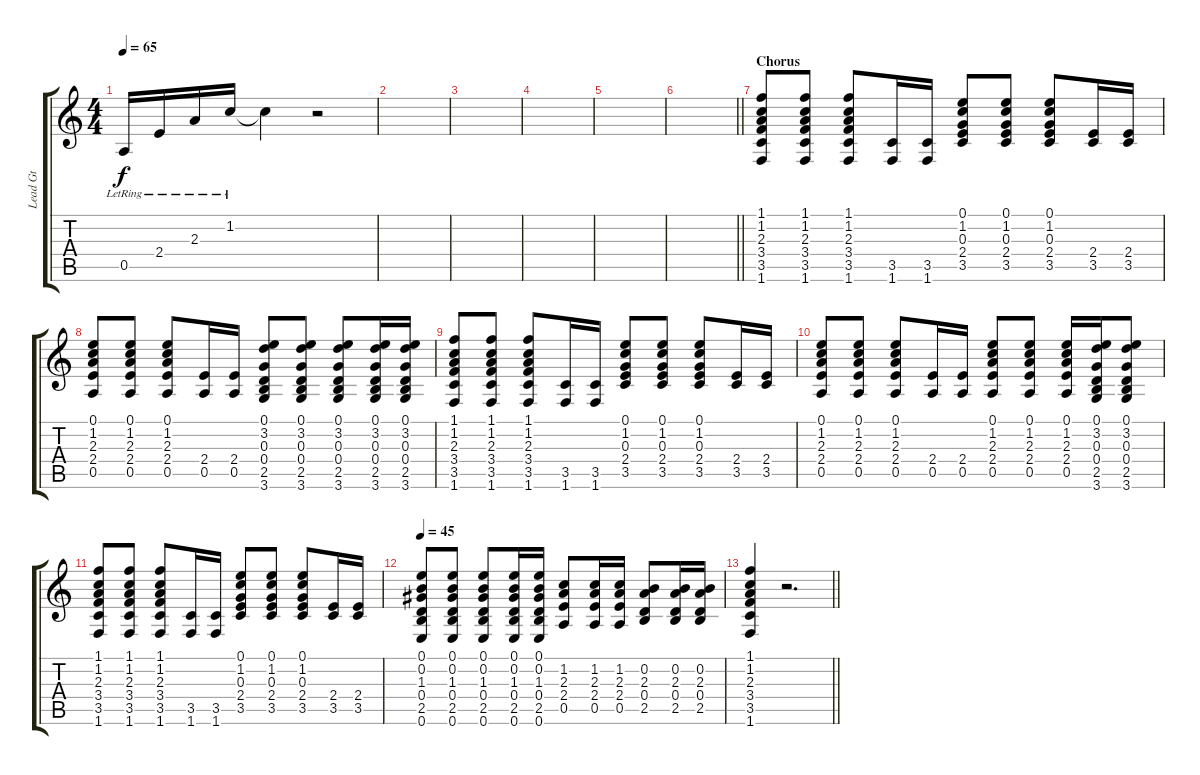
\track ("Lead Gt" "Lead Gt") {instrument acousticguitarsteel}
\staff {score tabs}
\tuning (E4 B3 G3 D3 A2 E2) {hide}
\ts (4 4)
\tempo 65
\clef g2
\ks c
0.5{lr}.16{dy f} 2.4{lr}.16 2.3{lr}.16 1.2{lr}.16 1.2{t}.4 r.2 |
|
|
|
|
\barLineRight lightlight
|
\section ("" "Chorus")
(1.1 1.2 2.3 3.4 3.5 1.6).8 (1.1 1.2 2.3 3.4 3.5 1.6).8 (1.1 1.2 2.3 3.4 3.5 1.6).8 (3.5 1.6).16 (3.5 1.6).16 (0.1 1.2 0.3 2.4 3.5).8 (0.1 1.2 0.3 2.4 3.5).8 (0.1 1.2 0.3 2.4 3.5).8 (2.4 3.5).16 (2.4 3.5).16 |
(0.1 1.2 2.3 2.4 0.5).8 (0.1 1.2 2.3 2.4 0.5).8 (0.1 1.2 2.3 2.4 0.5).8 (2.4 0.5).16 (2.4 0.5).16 (0.1 3.2 0.3 0.4 2.5 3.6).8 (0.1 3.2 0.3 0.4 2.5 3.6).8 (0.1 3.2 0.3 0.4 2.5 3.6).8 (0.1 3.2 0.3 0.4 2.5 3.6).16 (0.1 3.2 0.3 0.4 2.5 3.6).16 |
(1.1 1.2 2.3 3.4 3.5 1.6).8 (1.1 1.2 2.3 3.4 3.5 1.6).8 (1.1 1.2 2.3 3.4 3.5 1.6).8 (3.5 1.6).16 (3.5 1.6).16 (0.1 1.2 0.3 2.4 3.5).8 (0.1 1.2 0.3 2.4 3.5).8 (0.1 1.2 0.3 2.4 3.5).8 (2.4 3.5).16 (2.4 3.5).16 |
(0.1 1.2 2.3 2.4 0.5).8 (0.1 1.2 2.3 2.4 0.5).8 (0.1 1.2 2.3 2.4 0.5).8 (2.4 0.5).16 (2.4 0.5).16 (0.1 1.2 2.3 2.4 0.5).8 (0.1 1.2 2.3 2.4 0.5).8 (0.1 1.2 2.3 2.4 0.5).16 (0.1 3.2 0.3 0.4 2.5 3.6).16 (0.1 3.2 0.3 0.4 2.5 3.6).8 |
(1.1 1.2 2.3 3.4 3.5 1.6).8 (1.1 1.2 2.3 3.4 3.5 1.6).8 (1.1 1.2 2.3 3.4 3.5 1.6).8 (3.5 1.6).16 (3.5 1.6).16 (0.1 1.2 0.3 2.4 3.5).8 (0.1 1.2 0.3 2.4 3.5).8 (0.1 1.2 0.3 2.4 3.5).8 (2.4 3.5).16 (2.4 3.5).16 |
\tempo 45
(0.1 0.2 1.3 0.4 2.5 0.6).8 (0.1 0.2 1.3 0.4 2.5 0.6).8 (0.1 0.2 1.3 0.4 2.5 0.6).8 (0.1 0.2 1.3 0.4 2.5 0.6).16 (0.1 0.2 1.3 0.4 2.5 0.6).16 (1.2 2.3 2.4 0.5).8 (1.2 2.3 2.4 0.5).16 (1.2 2.3 2.4 0.5).16 (0.2 2.3 0.4 2.5).8 (0.2 2.3 0.4 2.5).16 (0.2 2.3 0.4 2.5).16 |
\barLineRight lightlight
(1.1 1.2 2.3 3.4 3.5 1.6).4 r.2{d}
